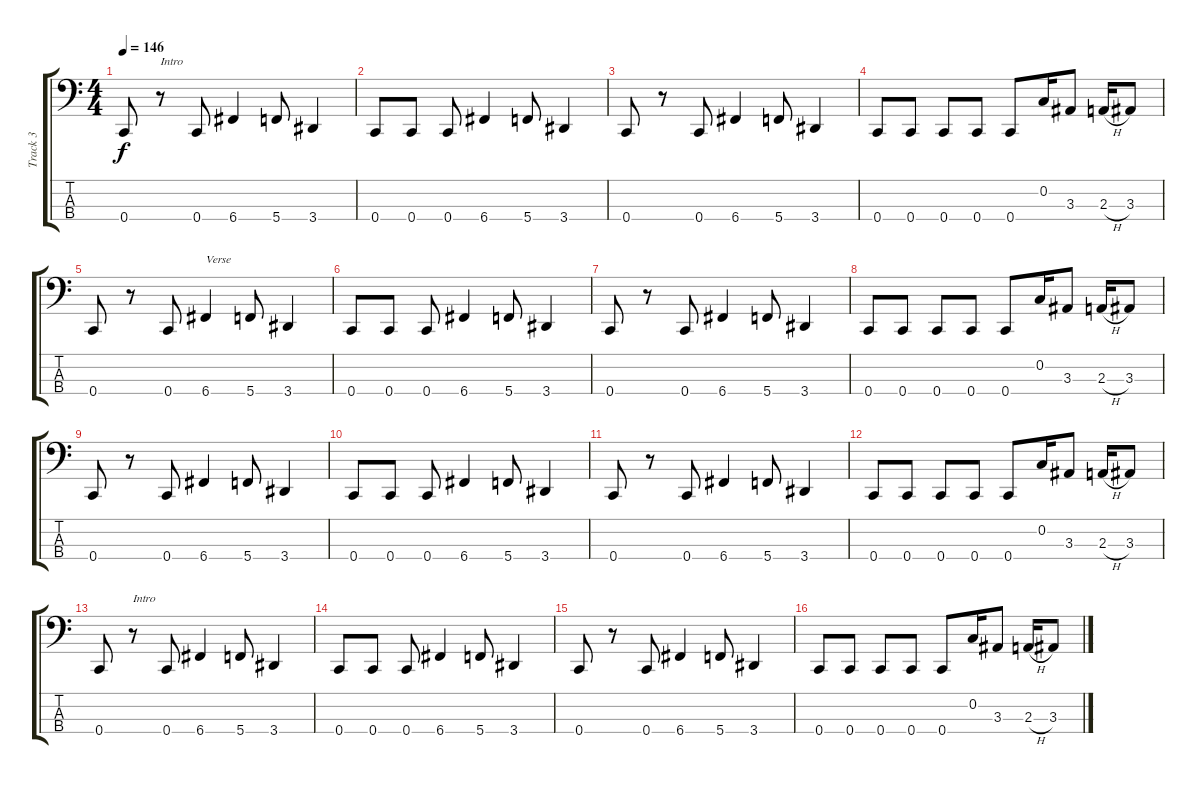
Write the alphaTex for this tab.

\track ("Track 3" "Track 3") {instrument electricbasspick}
\staff {score tabs}
\tuning (F2 C2 G1 C1) {hide}
\ts (4 4)
\tempo 146
\clef f4
\ks c
0.4.8{dy f} r.8{txt "Intro"} 0.4.8 6.4.4 5.4.8 3.4.4 |
0.4.8 0.4.8 0.4.8 6.4.4 5.4.8 3.4.4 |
0.4.8 r.8 0.4.8 6.4.4 5.4.8 3.4.4 |
0.4.8 0.4.8 0.4.8 0.4.8 0.4.8 0.2.16 3.3.8 2.3{h}.16 3.3.8 |
0.4.8 r.8 0.4.8 6.4.4{txt "Verse"} 5.4.8 3.4.4 |
0.4.8 0.4.8 0.4.8 6.4.4 5.4.8 3.4.4 |
0.4.8 r.8 0.4.8 6.4.4 5.4.8 3.4.4 |
0.4.8 0.4.8 0.4.8 0.4.8 0.4.8 0.2.16 3.3.8 2.3{h}.16 3.3.8 |
0.4.8 r.8 0.4.8 6.4.4 5.4.8 3.4.4 |
0.4.8 0.4.8 0.4.8 6.4.4 5.4.8 3.4.4 |
0.4.8 r.8 0.4.8 6.4.4 5.4.8 3.4.4 |
0.4.8 0.4.8 0.4.8 0.4.8 0.4.8 0.2.16 3.3.8 2.3{h}.16 3.3.8 |
0.4.8 r.8{txt "Intro"} 0.4.8 6.4.4 5.4.8 3.4.4 |
0.4.8 0.4.8 0.4.8 6.4.4 5.4.8 3.4.4 |
0.4.8 r.8 0.4.8 6.4.4 5.4.8 3.4.4 |
0.4.8 0.4.8 0.4.8 0.4.8 0.4.8 0.2{ss}.16 3.3.8 2.3{h}.16 3.3.8
